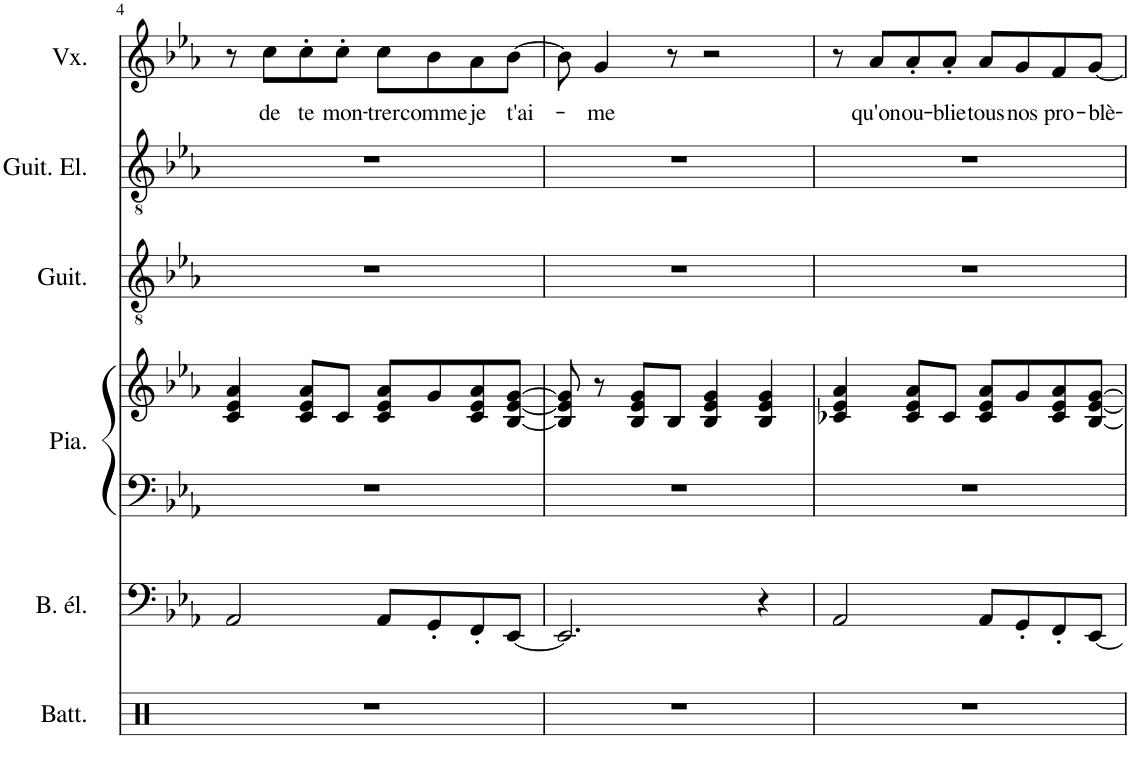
**kern	**kern	**kern	**kern	**kern	**kern	**kern	**text
*part6	*part5	*part4	*part4	*part3	*part2	*part1	*part1
*staff7	*staff6	*staff5	*staff4	*staff3	*staff2	*staff1	*staff1
*I"Batterie	*I"Basse électrique	*I"Piano	*	*I"Guitare acoustique	*I"Guitare électrique	*I"Voix	*
*I'Batt.	*I'B. él.	*I'Pia.	*	*I'Guit.	*I'Guit. El.	*I'Vx.	*
!!LO:PB:g=z
*clefX	*clefF4	*clefF4	*clefG2	*clefGv2	*clefGv2	*clefG2	*
*	*Trd7c12	*	*	*	*	*	*
*k[]	*k[b-e-a-]	*k[b-e-a-]	*k[b-e-a-]	*k[b-e-a-]	*k[b-e-a-]	*k[b-e-a-]	*
*M4/4	*M4/4	*M4/4	*M4/4	*M4/4	*M4/4	*M4/4	*
=4	=4	=4	=4	=4	=4	=4	=4
1r	2AA-/	1r	4c/ 4e-/ 4a-/	1r	1r	8r	.
!	!	!	!	!	!	!	!LO:LY:b
.	.	.	.	.	.	8cc\L	de
!	!	!	!	!	!	!	!LO:LY:b
.	.	.	8c/ 8e-/ 8a-/L	.	.	8cc'\	te
!	!	!	!	!	!	!	!LO:LY:b
.	.	.	8c/J	.	.	8cc'\J	mon-
!	!	!	!	!	!	!	!LO:LY:b
.	8AA-/L	.	8c/ 8e-/ 8a-/L	.	.	8cc\L	-trer
!	!	!	!	!	!	!	!LO:LY:b
.	8GG'/	.	8g/	.	.	8b-\	comme
!	!	!	!	!	!	!	!LO:LY:b
.	8FF'/	.	8c/ 8e-/ 8a-/	.	.	8a-\	je
!	!	!	!	!	!	!	!LO:LY:b
.	[8EE-/J	.	[8B-/ [8e-/ [8g/J	.	.	[8b-\J	t'ai-
=5	=5	=5	=5	=5	=5	=5	=5
1r	2.EE-/]	1r	8B-/] 8e-/] 8g/]	1r	1r	8b-\]	.
!	!	!	!	!	!	!	!LO:LY:b
.	.	.	8r	.	.	4g/	-me
.	.	.	8B-/ 8e-/ 8g/L	.	.	.	.
.	.	.	8B-/J	.	.	8r	.
.	.	.	4B-/ 4e-/ 4g/	.	.	2r	.
.	4r	.	4B-/ 4e-/ 4g/	.	.	.	.
=6	=6	=6	=6	=6	=6	=6	=6
1r	2AA-/	1r	4c-X/ 4e-/ 4a-/	1r	1r	8r	.
!	!	!	!	!	!	!	!LO:LY:b
.	.	.	.	.	.	8a-/L	qu'on
!	!	!	!	!	!	!	!LO:LY:b
.	.	.	8c-/ 8e-/ 8a-/L	.	.	8a-'/	ou-
!	!	!	!	!	!	!	!LO:LY:b
.	.	.	8c-/J	.	.	8a-'/J	-blie
!	!	!	!	!	!	!	!LO:LY:b
.	8AA-/L	.	8c-/ 8e-/ 8a-/L	.	.	8a-/L	tous
!	!	!	!	!	!	!	!LO:LY:b
.	8GG'/	.	8g/	.	.	8g/	nos
!	!	!	!	!	!	!	!LO:LY:b
.	8FF'/	.	8c-/ 8e-/ 8a-/	.	.	8f/	pro-
!	!	!	!	!	!	!	!LO:LY:b
.	[8EE-/J	.	[8B-/ [8e-/ [8g/J	.	.	[8g/J	-blè-
=	=	=	=	=	=	=	=
*-	*-	*-	*-	*-	*-	*-	*-
